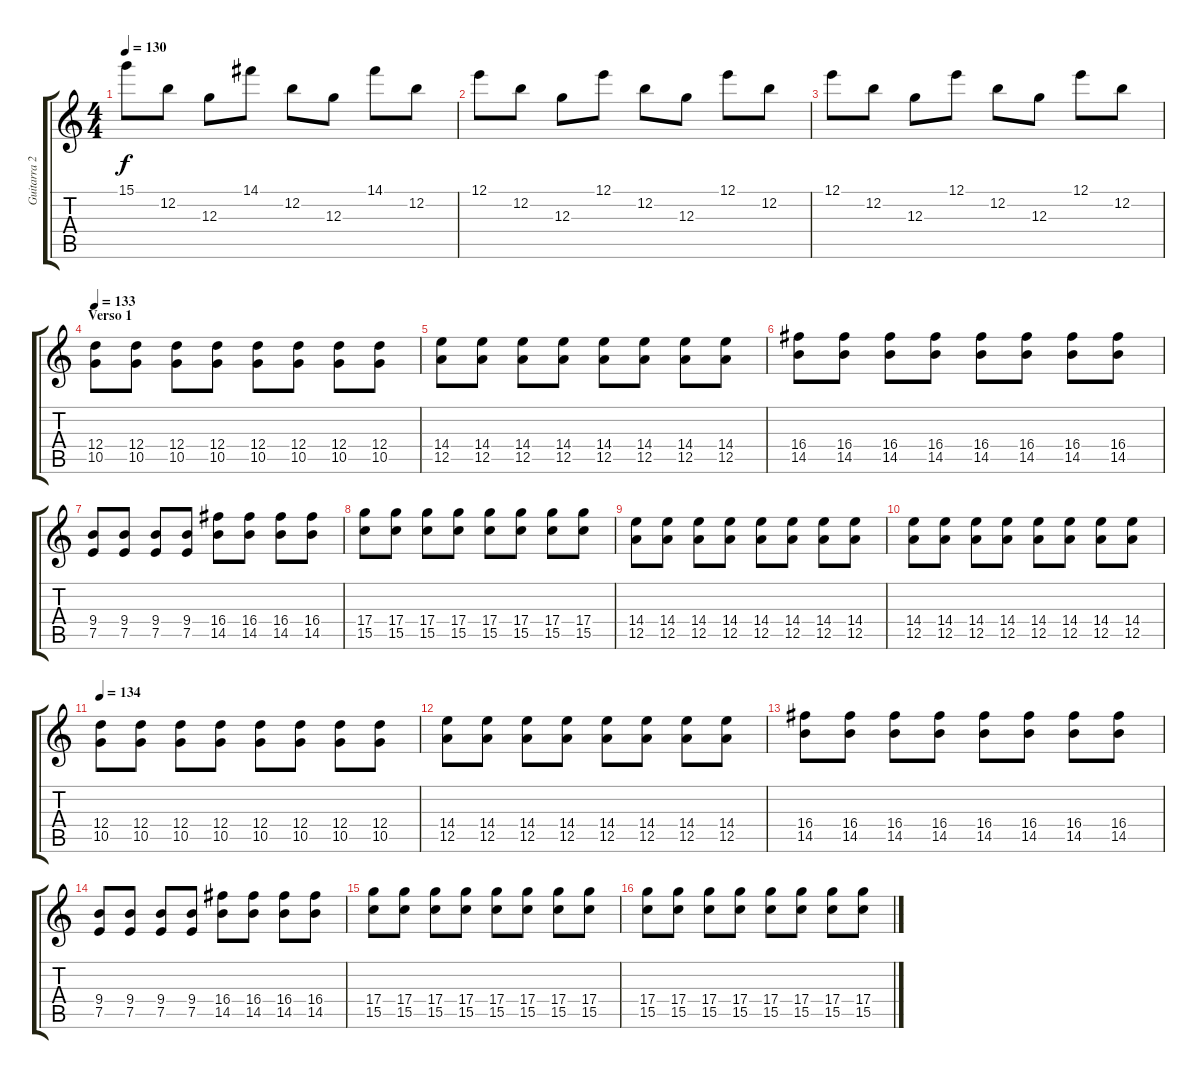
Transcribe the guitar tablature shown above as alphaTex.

\track ("Guitarra 2" "Guitarra 2") {instrument distortionguitar}
\staff {score tabs}
\tuning (E4 B3 G3 D3 A2 E2) {hide}
\ts (4 4)
\tempo 130
\clef g2
\ks c
15.1.8{dy f} 12.2.8 12.3.8 14.1.8 12.2.8 12.3.8 14.1.8 12.2.8 |
12.1.8 12.2.8 12.3.8 12.1.8 12.2.8 12.3.8 12.1.8 12.2.8 |
12.1.8 12.2.8 12.3.8 12.1.8 12.2.8 12.3.8 12.1.8 12.2.8 |
\section ("" "Verso 1")
\tempo 133
(12.4 10.5).8{volume 8 instrument distortionguitar} (12.4 10.5).8 (12.4 10.5).8 (12.4 10.5).8 (12.4 10.5).8 (12.4 10.5).8 (12.4 10.5).8 (12.4 10.5).8 |
(14.4 12.5).8 (14.4 12.5).8 (14.4 12.5).8 (14.4 12.5).8 (14.4 12.5).8 (14.4 12.5).8 (14.4 12.5).8 (14.4 12.5).8 |
(16.4 14.5).8 (16.4 14.5).8 (16.4 14.5).8 (16.4 14.5).8 (16.4 14.5).8 (16.4 14.5).8 (16.4 14.5).8 (16.4 14.5).8 |
(9.4 7.5).8 (9.4 7.5).8 (9.4 7.5).8 (9.4 7.5).8 (16.4 14.5).8 (16.4 14.5).8 (16.4 14.5).8 (16.4 14.5).8 |
(17.4 15.5).8 (17.4 15.5).8 (17.4 15.5).8 (17.4 15.5).8 (17.4 15.5).8 (17.4 15.5).8 (17.4 15.5).8 (17.4 15.5).8 |
(14.4 12.5).8 (14.4 12.5).8 (14.4 12.5).8 (14.4 12.5).8 (14.4 12.5).8 (14.4 12.5).8 (14.4 12.5).8 (14.4 12.5).8 |
(14.4 12.5).8 (14.4 12.5).8 (14.4 12.5).8 (14.4 12.5).8 (14.4 12.5).8 (14.4 12.5).8 (14.4 12.5).8 (14.4 12.5).8 |
\tempo 134
(12.4 10.5).8 (12.4 10.5).8 (12.4 10.5).8 (12.4 10.5).8 (12.4 10.5).8 (12.4 10.5).8 (12.4 10.5).8 (12.4 10.5).8 |
(14.4 12.5).8 (14.4 12.5).8 (14.4 12.5).8 (14.4 12.5).8 (14.4 12.5).8 (14.4 12.5).8 (14.4 12.5).8 (14.4 12.5).8 |
(16.4 14.5).8 (16.4 14.5).8 (16.4 14.5).8 (16.4 14.5).8 (16.4 14.5).8 (16.4 14.5).8 (16.4 14.5).8 (16.4 14.5).8 |
(9.4 7.5).8 (9.4 7.5).8 (9.4 7.5).8 (9.4 7.5).8 (16.4 14.5).8 (16.4 14.5).8 (16.4 14.5).8 (16.4 14.5).8 |
(17.4 15.5).8 (17.4 15.5).8 (17.4 15.5).8 (17.4 15.5).8 (17.4 15.5).8 (17.4 15.5).8 (17.4 15.5).8 (17.4 15.5).8 |
(17.4 15.5).8 (17.4 15.5).8 (17.4 15.5).8 (17.4 15.5).8 (17.4 15.5).8 (17.4 15.5).8 (17.4 15.5).8 (17.4 15.5).8
